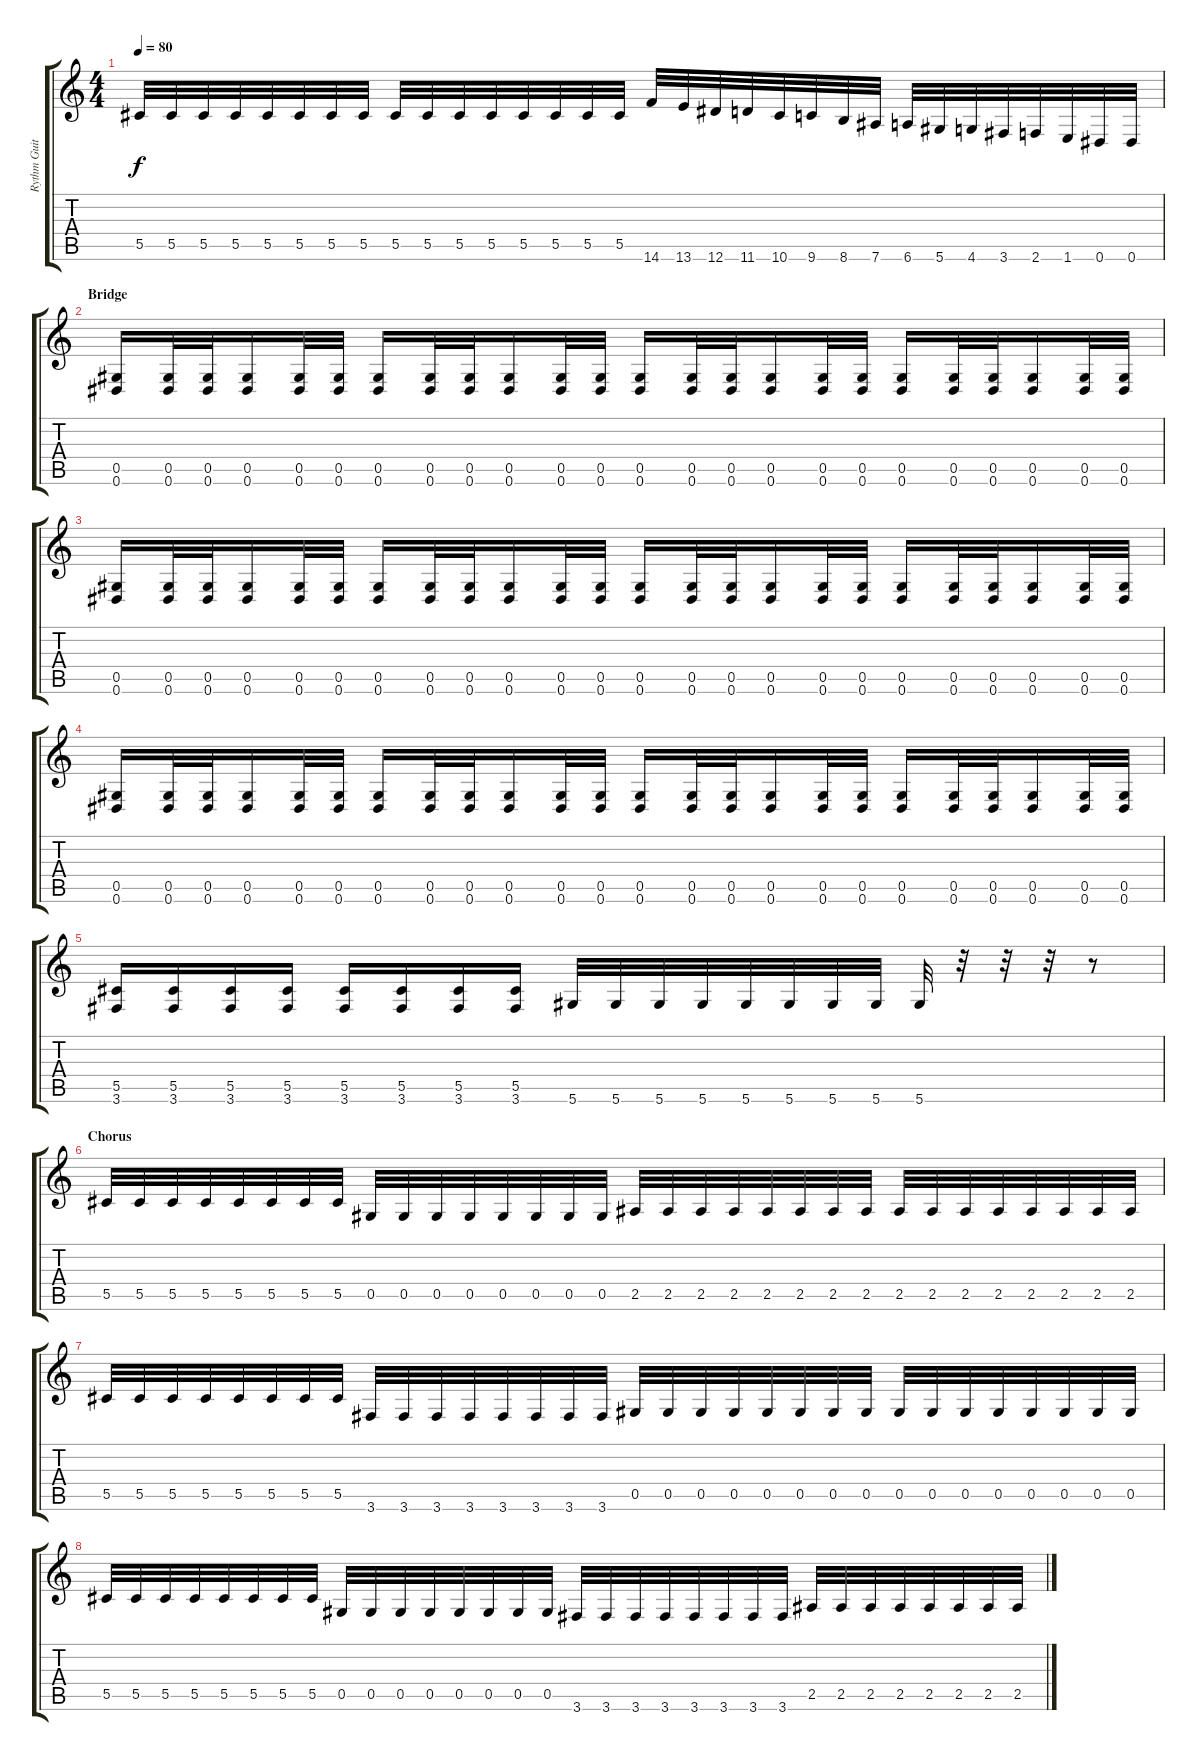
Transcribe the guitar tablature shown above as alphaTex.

\track ("Rythm Guitar 1" "Rythm Guit") {instrument distortionguitar}
\staff {score tabs}
\tuning (Eb4 Bb3 Gb3 Db3 Ab2 Eb2) {hide}
\ts (4 4)
\tempo 80
\clef g2
\ks c
5.5.32{dy f} 5.5.32 5.5.32 5.5.32 5.5.32 5.5.32 5.5.32 5.5.32 5.5.32 5.5.32 5.5.32 5.5.32 5.5.32 5.5.32 5.5.32 5.5.32 14.6.32 13.6.32 12.6.32 11.6.32 10.6.32 9.6.32 8.6.32 7.6.32 6.6.32 5.6.32 4.6.32 3.6.32 2.6.32 1.6.32 0.6.32 0.6.32 |
\section ("" "Bridge")
(0.5 0.6).16 (0.5 0.6).32 (0.5 0.6).32 (0.5 0.6).16 (0.5 0.6).32 (0.5 0.6).32 (0.5 0.6).16 (0.5 0.6).32 (0.5 0.6).32 (0.5 0.6).16 (0.5 0.6).32 (0.5 0.6).32 (0.5 0.6).16 (0.5 0.6).32 (0.5 0.6).32 (0.5 0.6).16 (0.5 0.6).32 (0.5 0.6).32 (0.5 0.6).16 (0.5 0.6).32 (0.5 0.6).32 (0.5 0.6).16 (0.5 0.6).32 (0.5 0.6).32 |
(0.5 0.6).16 (0.5 0.6).32 (0.5 0.6).32 (0.5 0.6).16 (0.5 0.6).32 (0.5 0.6).32 (0.5 0.6).16 (0.5 0.6).32 (0.5 0.6).32 (0.5 0.6).16 (0.5 0.6).32 (0.5 0.6).32 (0.5 0.6).16 (0.5 0.6).32 (0.5 0.6).32 (0.5 0.6).16 (0.5 0.6).32 (0.5 0.6).32 (0.5 0.6).16 (0.5 0.6).32 (0.5 0.6).32 (0.5 0.6).16 (0.5 0.6).32 (0.5 0.6).32 |
(0.5 0.6).16 (0.5 0.6).32 (0.5 0.6).32 (0.5 0.6).16 (0.5 0.6).32 (0.5 0.6).32 (0.5 0.6).16 (0.5 0.6).32 (0.5 0.6).32 (0.5 0.6).16 (0.5 0.6).32 (0.5 0.6).32 (0.5 0.6).16 (0.5 0.6).32 (0.5 0.6).32 (0.5 0.6).16 (0.5 0.6).32 (0.5 0.6).32 (0.5 0.6).16 (0.5 0.6).32 (0.5 0.6).32 (0.5 0.6).16 (0.5 0.6).32 (0.5 0.6).32 |
(5.5 3.6).16 (5.5 3.6).16 (5.5 3.6).16 (5.5 3.6).16 (5.5 3.6).16 (5.5 3.6).16 (5.5 3.6).16 (5.5 3.6).16 5.6.32 5.6.32 5.6.32 5.6.32 5.6.32 5.6.32 5.6.32 5.6.32 5.6.32 r.32 r.32 r.32 r.8 |
\section ("" "Chorus")
5.5.32 5.5.32 5.5.32 5.5.32 5.5.32 5.5.32 5.5.32 5.5.32 0.5.32 0.5.32 0.5.32 0.5.32 0.5.32 0.5.32 0.5.32 0.5.32 2.5.32 2.5.32 2.5.32 2.5.32 2.5.32 2.5.32 2.5.32 2.5.32 2.5.32 2.5.32 2.5.32 2.5.32 2.5.32 2.5.32 2.5.32 2.5.32 |
5.5.32 5.5.32 5.5.32 5.5.32 5.5.32 5.5.32 5.5.32 5.5.32 3.6.32 3.6.32 3.6.32 3.6.32 3.6.32 3.6.32 3.6.32 3.6.32 0.5.32 0.5.32 0.5.32 0.5.32 0.5.32 0.5.32 0.5.32 0.5.32 0.5.32 0.5.32 0.5.32 0.5.32 0.5.32 0.5.32 0.5.32 0.5.32 |
5.5.32 5.5.32 5.5.32 5.5.32 5.5.32 5.5.32 5.5.32 5.5.32 0.5.32 0.5.32 0.5.32 0.5.32 0.5.32 0.5.32 0.5.32 0.5.32 3.6.32 3.6.32 3.6.32 3.6.32 3.6.32 3.6.32 3.6.32 3.6.32 2.5.32 2.5.32 2.5.32 2.5.32 2.5.32 2.5.32 2.5.32 2.5.32
